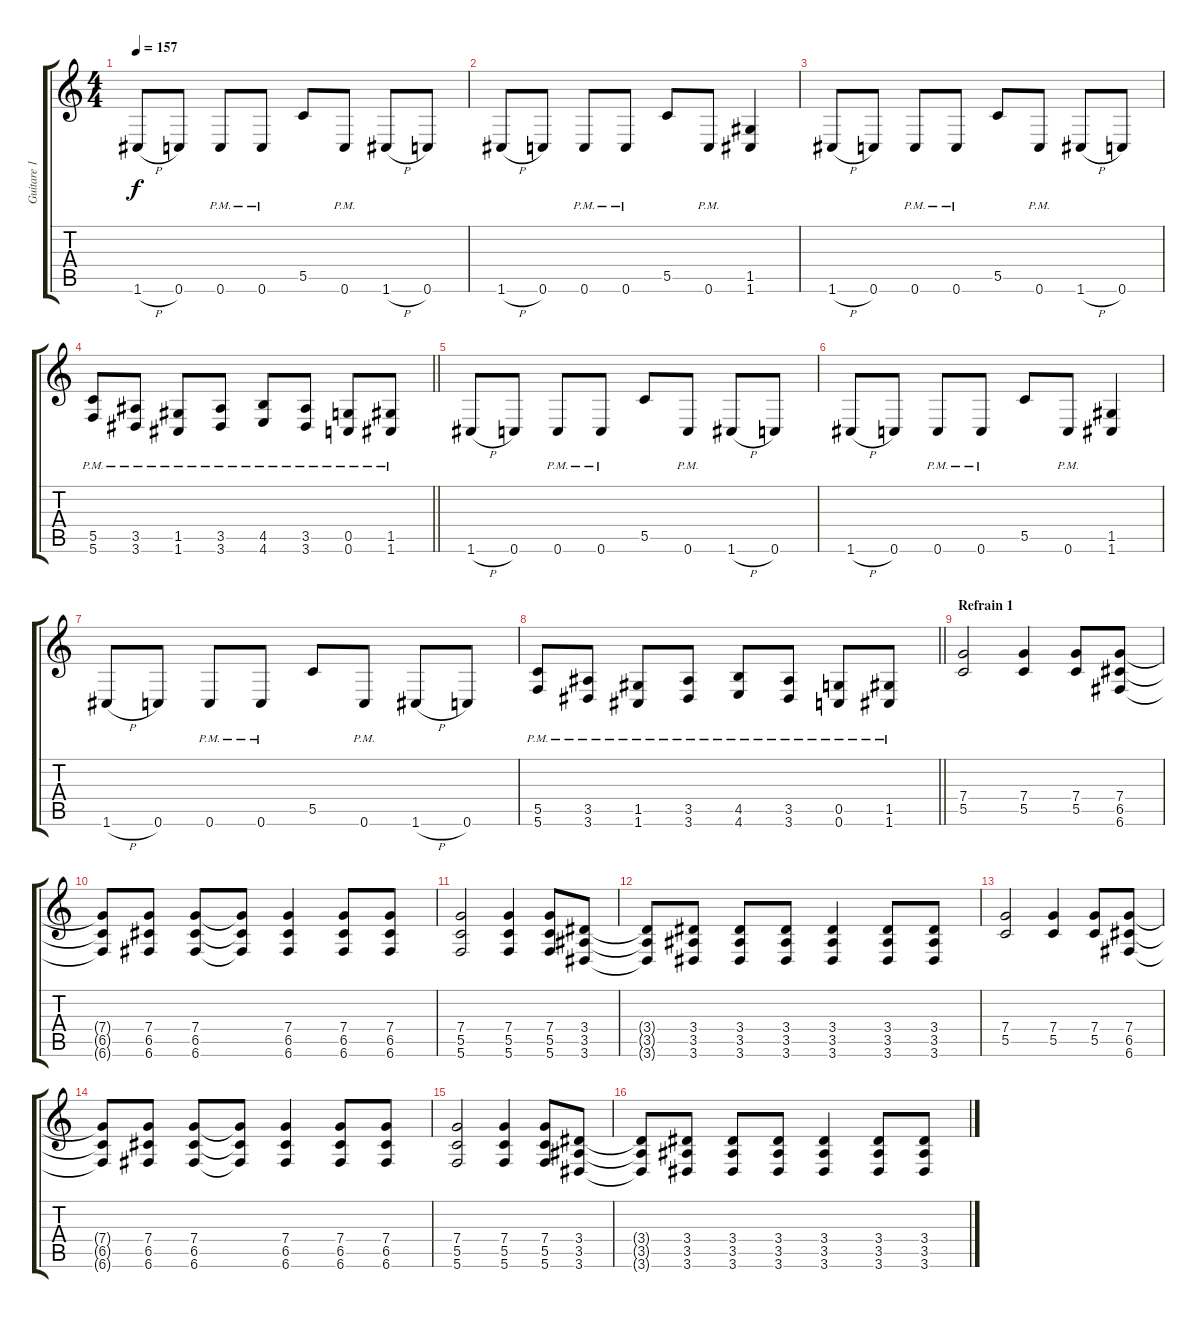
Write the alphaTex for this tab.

\track ("Guitare 1" "Guitare 1") {instrument distortionguitar}
\staff {score tabs}
\tuning (D4 A3 F3 C3 G2 C2) {hide}
\ts (4 4)
\tempo 157
\clef g2
\ks c
1.6{h}.8{dy f} 0.6.8 0.6{pm}.8 0.6{pm}.8 5.5.8 0.6{pm}.8 1.6{h}.8 0.6.8 |
1.6{h}.8 0.6.8 0.6{pm}.8 0.6{pm}.8 5.5.8 0.6{pm}.8 (1.5 1.6).4 |
1.6{h}.8 0.6.8 0.6{pm}.8 0.6{pm}.8 5.5.8 0.6{pm}.8 1.6{h}.8 0.6.8 |
\barLineRight lightlight
(5.5 5.6{pm}).8 (3.5 3.6{pm}).8 (1.5 1.6{pm}).8 (3.5 3.6{pm}).8 (4.5 4.6{pm}).8 (3.5 3.6{pm}).8 (0.5 0.6{pm}).8 (1.5 1.6{pm}).8 |
1.6{h}.8 0.6.8 0.6{pm}.8 0.6{pm}.8 5.5.8 0.6{pm}.8 1.6{h}.8 0.6.8 |
1.6{h}.8 0.6.8 0.6{pm}.8 0.6{pm}.8 5.5.8 0.6{pm}.8 (1.5 1.6).4 |
1.6{h}.8 0.6.8 0.6{pm}.8 0.6{pm}.8 5.5.8 0.6{pm}.8 1.6{h}.8 0.6.8 |
\barLineRight lightlight
(5.5 5.6{pm}).8 (3.5 3.6{pm}).8 (1.5 1.6{pm}).8 (3.5 3.6{pm}).8 (4.5 4.6{pm}).8 (3.5 3.6{pm}).8 (0.5 0.6{pm}).8 (1.5 1.6{pm}).8 |
\section ("" "Refrain 1")
(7.4 5.5).2 (7.4 5.5).4 (7.4 5.5).8 (7.4 6.5 6.6).8 |
(7.4{t} 6.5{t} 6.6{t}).8 (7.4 6.5 6.6).8 (7.4 6.5 6.6).8 (7.4{t} 6.5{t} 6.6{t}).8 (7.4 6.5 6.6).4 (7.4 6.5 6.6).8 (7.4 6.5 6.6).8 |
(7.4 5.5 5.6).2 (7.4 5.5 5.6).4 (7.4 5.5 5.6).8 (3.4 3.5 3.6).8 |
(3.4{t} 3.5{t} 3.6{t}).8 (3.4 3.5 3.6).8 (3.4 3.5 3.6).8 (3.4 3.5 3.6).8 (3.4 3.5 3.6).4 (3.4 3.5 3.6).8 (3.4 3.5 3.6).8 |
(7.4 5.5).2 (7.4 5.5).4 (7.4 5.5).8 (7.4 6.5 6.6).8 |
(7.4{t} 6.5{t} 6.6{t}).8 (7.4 6.5 6.6).8 (7.4 6.5 6.6).8 (7.4{t} 6.5{t} 6.6{t}).8 (7.4 6.5 6.6).4 (7.4 6.5 6.6).8 (7.4 6.5 6.6).8 |
(7.4 5.5 5.6).2 (7.4 5.5 5.6).4 (7.4 5.5 5.6).8 (3.4 3.5 3.6).8 |
(3.4{t} 3.5{t} 3.6{t}).8 (3.4 3.5 3.6).8 (3.4 3.5 3.6).8 (3.4 3.5 3.6).8 (3.4 3.5 3.6).4 (3.4 3.5 3.6).8 (3.4 3.5 3.6).8
